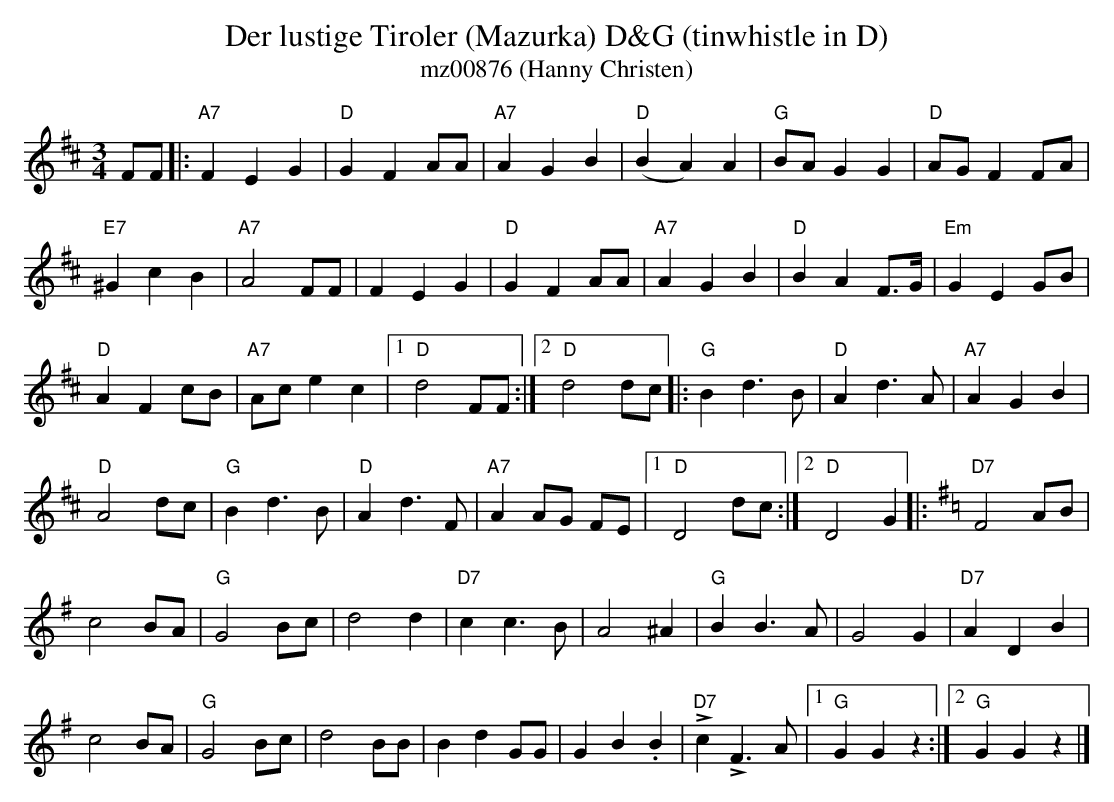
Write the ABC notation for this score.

X:1
T:Der lustige Tiroler (Mazurka) D&G (tinwhistle in D)
T: mz00876 (Hanny Christen)
M:3/4
L:1/8
K:D %%MIDI gchordon
FF |: "A7"F2E2G2 | "D"G2F2AA | "A7"A2G2B2 | "D"(B2A2)A2 | "G"BAG2G2 | "D"AGF2FA |
"E7"^G2c2B2 | "A7"A4FF | F2E2G2 | "D"G2F2AA | "A7"A2G2B2 | "D"B2A2F>G | "Em"G2E2GB |
"D"A2F2cB | "A7"Ace2c2 |1 "D"d4FF :|2 "D"d4dc |: "G"B2d3B | "D"A2d3A | "A7"A2G2B2 |
"D"A4dc | "G"B2d3B | "D"A2d3F | "A7"A2AG FE |1 "D"D4dc :|2 "D"D4G2 |: [K:G] "D7"F4AB |
c4BA | "G"G4Bc | d4d2 | "D7"c2c3B | A4^A2 | "G"B2B3A | G4G2 | "D7"A2D2B2 |
c4BA | "G"G4Bc | d4BB | B2d2GG | G2B2.B2 | !>!"D7"c2!>!F3A |1 "G"G2G2z2 :|2 "G"G2G2z2 |]
